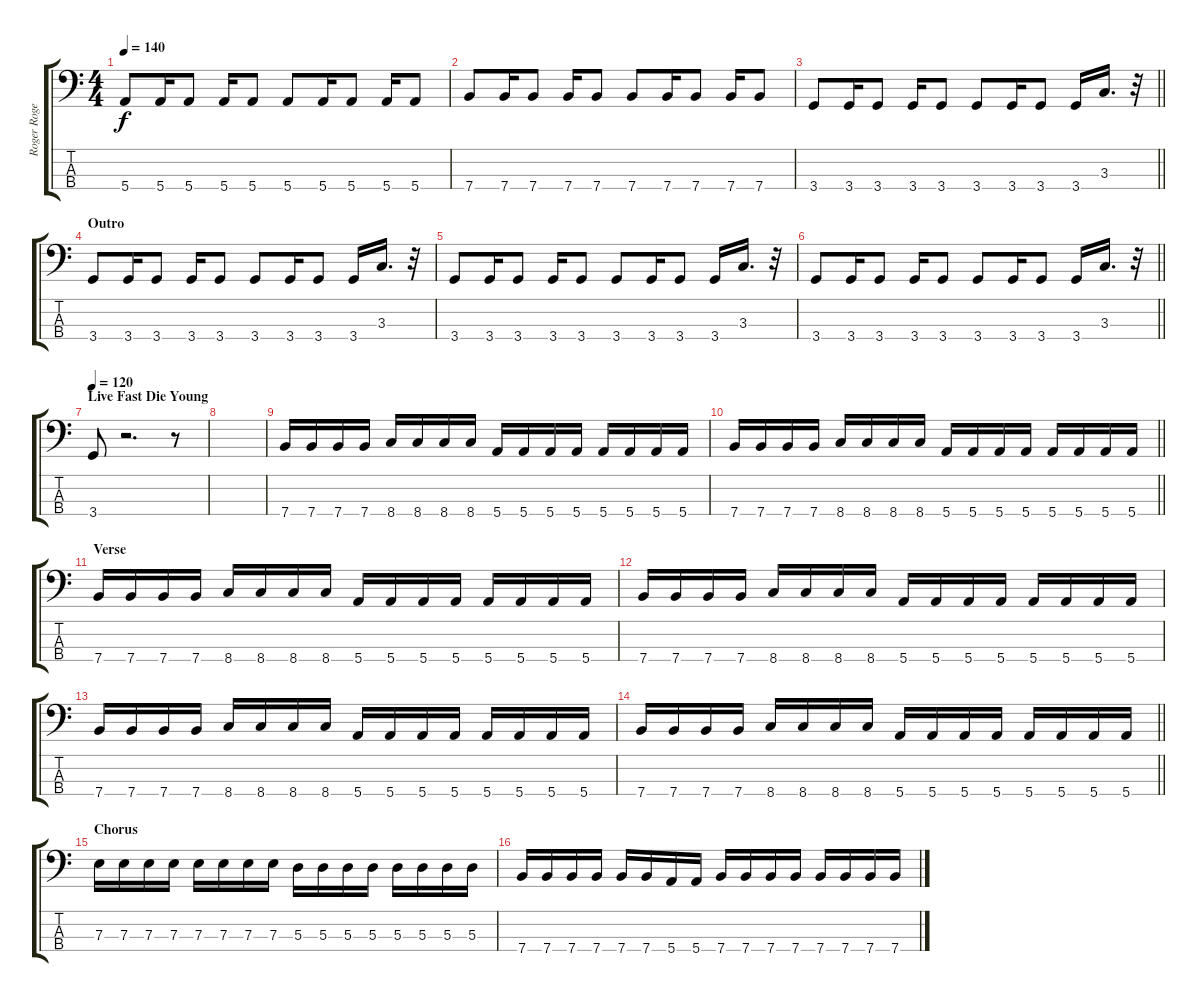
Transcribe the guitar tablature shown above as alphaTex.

\track ("Roger Rogerson" "Roger Roge") {instrument electricbasspick}
\staff {score tabs}
\tuning (G2 D2 A1 E1) {hide}
\ts (4 4)
\tempo 140
\clef f4
\ks c
5.4.8{dy f} 5.4.16 5.4.8 5.4.16 5.4.8 5.4.8 5.4.16 5.4.8 5.4.16 5.4.8 |
7.4.8 7.4.16 7.4.8 7.4.16 7.4.8 7.4.8 7.4.16 7.4.8 7.4.16 7.4.8 |
\barLineRight lightlight
3.4.8 3.4.16 3.4.8 3.4.16 3.4.8 3.4.8 3.4.16 3.4.8 3.4.16 3.3.16{d} r.32 |
\section ("" "Outro")
3.4.8 3.4.16 3.4.8 3.4.16 3.4.8 3.4.8 3.4.16 3.4.8 3.4.16 3.3.16{d} r.32 |
3.4.8 3.4.16 3.4.8 3.4.16 3.4.8 3.4.8 3.4.16 3.4.8 3.4.16 3.3.16{d} r.32 |
\barLineRight lightlight
3.4.8 3.4.16 3.4.8 3.4.16 3.4.8 3.4.8 3.4.16 3.4.8 3.4.16 3.3.16{d} r.32 |
\section ("" "Live Fast Die Young")
\tempo 120
3.4.8 r.2{d} r.8 |
|
7.4.16 7.4.16 7.4.16 7.4.16 8.4.16 8.4.16 8.4.16 8.4.16 5.4.16 5.4.16 5.4.16 5.4.16 5.4.16 5.4.16 5.4.16 5.4.16 |
\barLineRight lightlight
7.4.16 7.4.16 7.4.16 7.4.16 8.4.16 8.4.16 8.4.16 8.4.16 5.4.16 5.4.16 5.4.16 5.4.16 5.4.16 5.4.16 5.4.16 5.4.16 |
\section ("" "Verse")
7.4.16 7.4.16 7.4.16 7.4.16 8.4.16 8.4.16 8.4.16 8.4.16 5.4.16 5.4.16 5.4.16 5.4.16 5.4.16 5.4.16 5.4.16 5.4.16 |
7.4.16 7.4.16 7.4.16 7.4.16 8.4.16 8.4.16 8.4.16 8.4.16 5.4.16 5.4.16 5.4.16 5.4.16 5.4.16 5.4.16 5.4.16 5.4.16 |
7.4.16 7.4.16 7.4.16 7.4.16 8.4.16 8.4.16 8.4.16 8.4.16 5.4.16 5.4.16 5.4.16 5.4.16 5.4.16 5.4.16 5.4.16 5.4.16 |
\barLineRight lightlight
7.4.16 7.4.16 7.4.16 7.4.16 8.4.16 8.4.16 8.4.16 8.4.16 5.4.16 5.4.16 5.4.16 5.4.16 5.4.16 5.4.16 5.4.16 5.4.16 |
\section ("" "Chorus")
7.3.16 7.3.16 7.3.16 7.3.16 7.3.16 7.3.16 7.3.16 7.3.16 5.3.16 5.3.16 5.3.16 5.3.16 5.3.16 5.3.16 5.3.16 5.3.16 |
7.4.16 7.4.16 7.4.16 7.4.16 7.4.16 7.4.16 5.4.16 5.4.16 7.4.16 7.4.16 7.4.16 7.4.16 7.4.16 7.4.16 7.4.16 7.4.16
